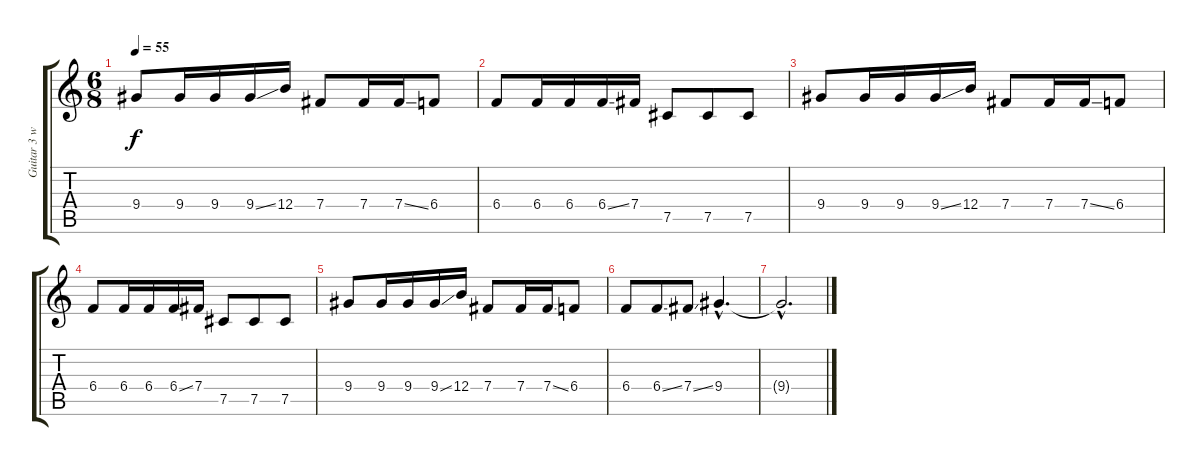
\track ("Guitar 3 w/ Distorsion and delay" "Guitar 3 w") {instrument distortionguitar}
\staff {score tabs}
\tuning (Db4 Ab3 E3 B2 Gb2 Db2) {hide}
\ts (6 8)
\tempo 55
\clef g2
\ks c
9.4.8{dy f} 9.4.16 9.4.16 9.4{ss}.16 12.4.16 7.4.8 7.4.16 7.4{ss}.16 6.4.8 |
6.4.8 6.4.16 6.4.16 6.4{ss}.16 7.4.16 7.5.8 7.5.8 7.5.8 |
9.4.8 9.4.16 9.4.16 9.4{ss}.16 12.4.16 7.4.8 7.4.16 7.4{ss}.16 6.4.8 |
6.4.8 6.4.16 6.4.16 6.4{ss}.16 7.4.16 7.5.8 7.5.8 7.5.8 |
9.4.8 9.4.16 9.4.16 9.4{ss}.16 12.4.16 7.4.8 7.4.16 7.4{ss}.16 6.4.8 |
6.4.8 6.4{ss}.8 7.4{ss}.8 9.4{hac}.4{d} |
9.4{hac t}.2{d}
